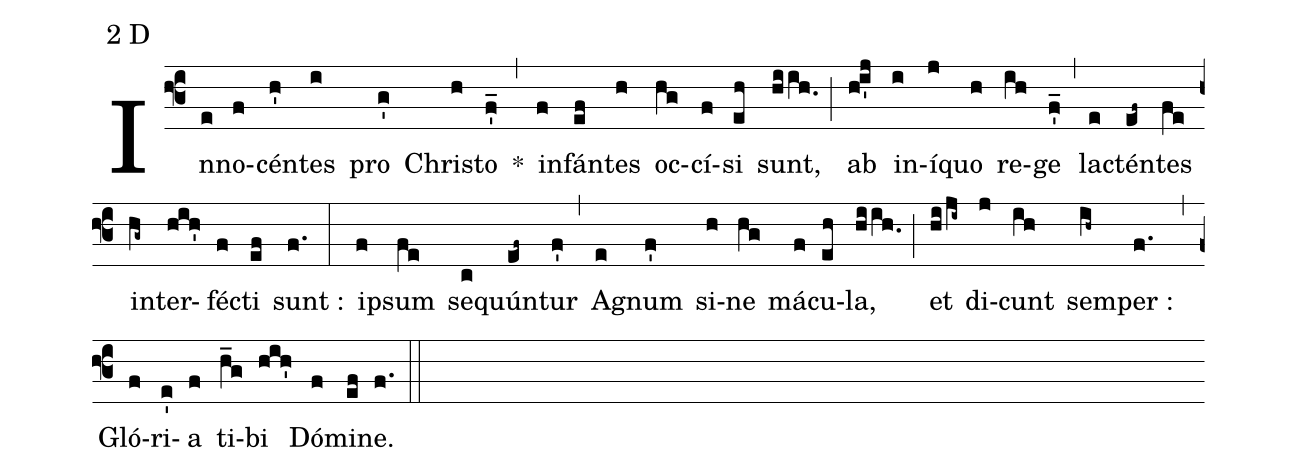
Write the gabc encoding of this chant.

mode:2 D;
%%
(f3) In(e)no(f)cén(h')tes(i) pro(g') Chri(h)sto(f'_) *(,) in(f)fán(ef)tes(h) oc(hg)cí(f)si(eh) sunt,(hiih.0) (;) ab(hi'j) in(i)í(j)quo(h) re(ih)ge(f'_) (,) la(e)ctén(ef~)tes(fe) in(hg~)ter(hih')fé(f)cti(ef) sunt :(f.) (:) i(f)psum(fe) se(c)quún(ef~)tur(f') (,) A(e)gnum(f') si(h)ne(hg) má(f)cu(eh)la,(hiih.0) (;) et(hi/ji~) di(j)cunt(ih) sem(ih~)per :(f.) (,) Gló(f)ri(e')a(f) ti(h_g)bi(hih') Dó(f)mi(ef)ne.(f.) (::)
